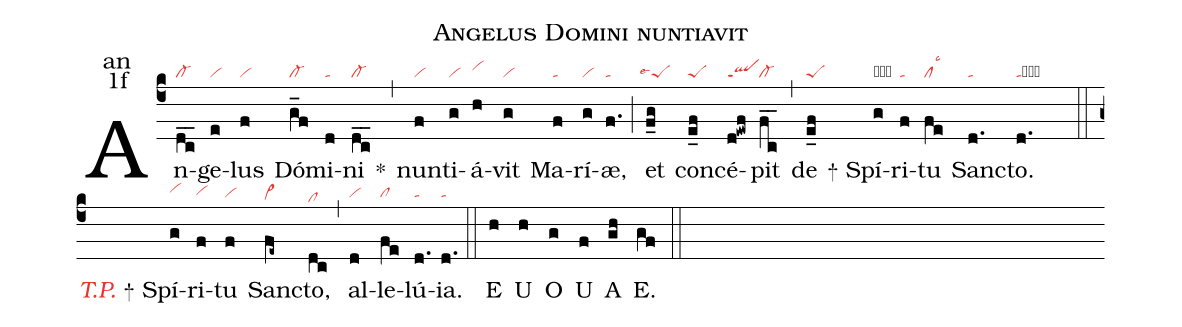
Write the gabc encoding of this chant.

name:Angelus Domini nuntiavit;
office-part:an;
mode:1f;
nabc-lines:1;
%%
(c4) An(dc__|cl-)ge(e|vi)lus(f|vi) Dó(g_f|cl-)mi(d|ta)ni(dc__|cl-) <sp>*</sp>(,) nun(f|vi)ti(g|vi)á(h|vihi)vit(g|vi) Ma(f|ta)rí(g|vi)æ,(f.|ta) (;) et(f_g|``peSlse4) con(e_f|peS)cé(d!ewf|qlppt1)pit(fc__|cl-) (,) de(e_f|peS) <sp>+</sp> Spí(g|obvi)ri(f|ta)tu(fe|cllsc3) San(d.|ta)cto.(d.|tacb) (::) <i><c>T.P.</c></i> <sp>+</sp> Sp{í}(g|vihh)ri(f|vihg)tu(f|vi) San(fe~|vi>he)cto,(dc|clhd) (,) al(d|vi)le(fe|cl)lú(d.|ta){ia}.(d.|ta) (::) <eu>E(h) U(h) O(g) U(f) A(gh) E.(gf) </eu>(::)
